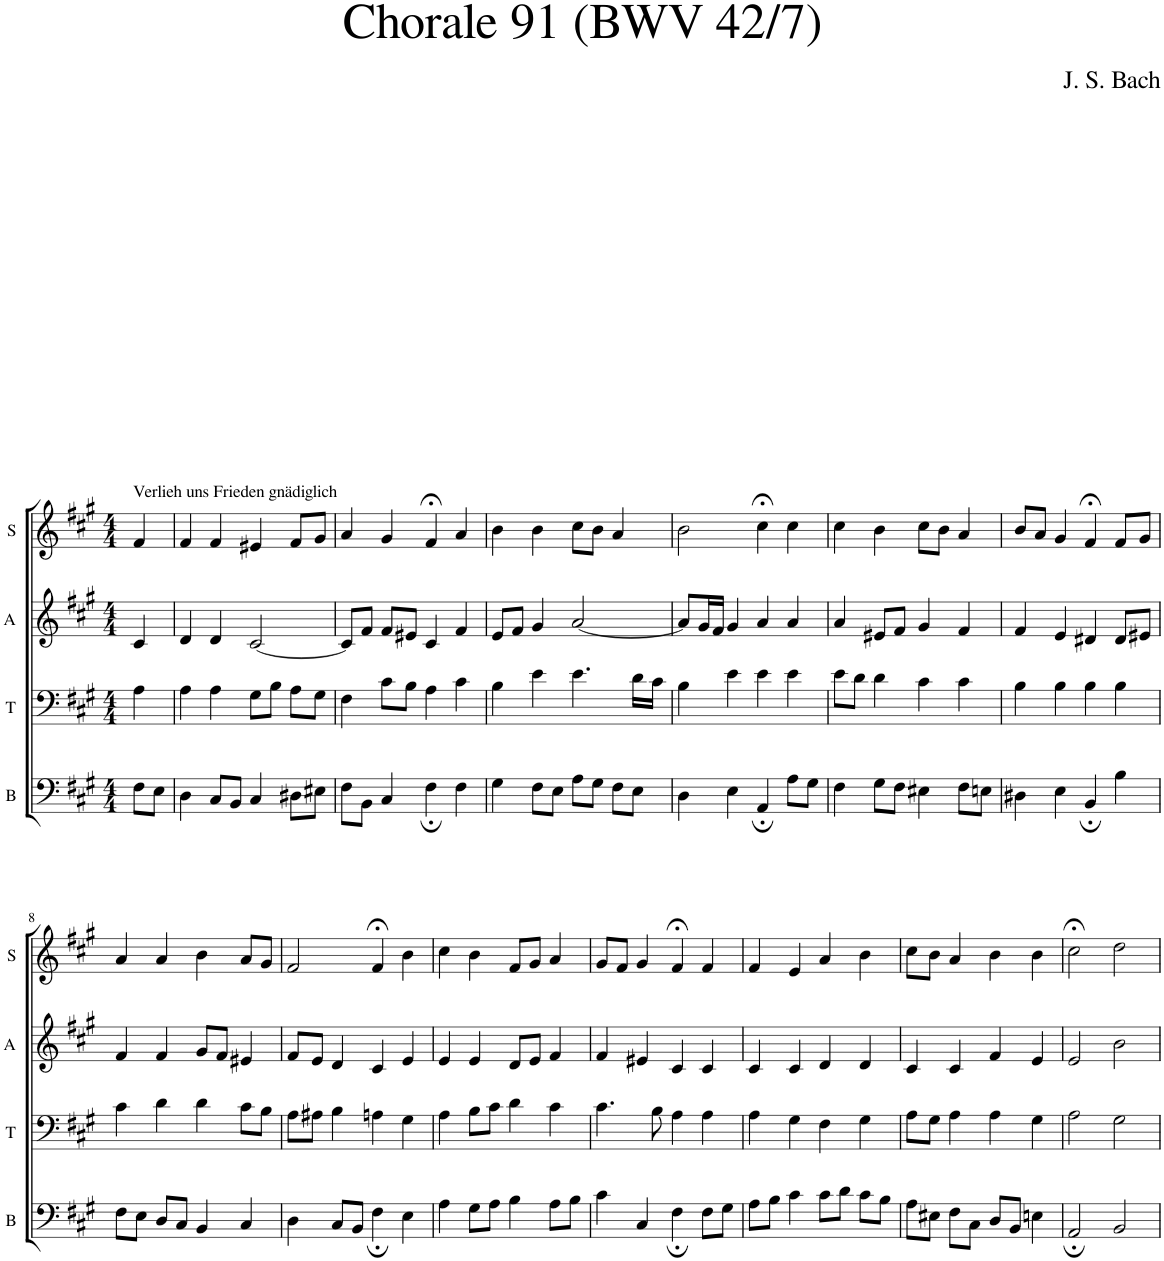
**kern	**kern	**kern	**kern
*part4	*part3	*part2	*part1
*staff4	*staff3	*staff2	*staff1
*I"B	*I"T	*I"A	*I"S
*I'B	*I'T	*I'A	*I'S
*clefF4	*clefF4	*clefG2	*clefG2
*k[f#c#g#]	*k[f#c#g#]	*k[f#c#g#]	*k[f#c#g#]
*M4/4	*M4/4	*M4/4	*M4/4
=1	=1	=1	=1
!	!	!	!LO:TX:a:t=Verlieh uns Frieden gnädiglich
8F#\L	4A\	4c#/	4f#/
8E\J	.	.	.
=2	=2	=2	=2
4D\	4A\	4d/	4f#/
8C#/L	4A\	4d/	4f#/
8BB/J	.	.	.
4C#/	8G#\L	[2c#/	4e#X/
.	8B\J	.	.
8D#X\L	8A\L	.	8f#/L
8E#X\J	8G#\J	.	8g#/J
=3	=3	=3	=3
8F#\L	4F#\	8c#/L]	4a/
8BB\J	.	8f#/J	.
4C#/	8c#\L	8f#/L	4g#/
.	8B\J	8e#X/J	.
4F#;\	4A\	4c#/	4f#;</
4F#\	4c#\	4f#/	4a/
=4	=4	=4	=4
4G#\	4B\	8e/L	4b\
.	.	8f#/J	.
8F#\L	4e\	4g#/	4b\
8E\J	.	.	.
8A\L	4.e\	[2a/	8cc#\L
8G#\J	.	.	8b\J
8F#\L	.	.	4a/
8E\J	16d\LL	.	.
.	16c#\JJ	.	.
=5	=5	=5	=5
4D\	4B\	8a/L]	2b\
.	.	16g#/L	.
.	.	16f#/JJ	.
4E\	4e\	4g#/	.
4AA;/	4e\	4a/	4cc#;<\
8A\L	4e\	4a/	4cc#\
8G#\J	.	.	.
=6	=6	=6	=6
4F#\	8e\L	4a/	4cc#\
.	8d\J	.	.
8G#\L	4d\	8e#X/L	4b\
8F#\J	.	8f#/J	.
4E#X\	4c#\	4g#/	8cc#\L
.	.	.	8b\J
8F#\L	4c#\	4f#/	4a/
8En\J	.	.	.
=7	=7	=7	=7
4D#X\	4B\	4f#/	8b/L
.	.	.	8a/J
4E\	4B\	4e/	4g#/
4BB;/	4B\	4d#X/	4f#;</
4B\	4B\	8d#/L	8f#/L
.	.	8e#X/J	8g#/J
!!LO:LB:g=z
=8	=8	=8	=8
8F#\L	4c#\	4f#/	4a/
8E\J	.	.	.
8D/L	4d\	4f#/	4a/
8C#/J	.	.	.
4BB/	4d\	8g#/L	4b\
.	.	8f#/J	.
4C#/	8c#\L	4e#X/	8a/L
.	8B\J	.	8g#/J
=9	=9	=9	=9
4D\	8A\L	8f#/L	2f#/
.	8A#X\J	8e/J	.
8C#/L	4B\	4d/	.
8BB/J	.	.	.
4F#;\	4An\	4c#/	4f#;</
4E\	4G#\	4e/	4b\
=10	=10	=10	=10
4A\	4A\	4e/	4cc#\
8G#\L	8B\L	4e/	4b\
8A\J	8c#\J	.	.
4B\	4d\	8d/L	8f#/L
.	.	8e/J	8g#/J
8A\L	4c#\	4f#/	4a/
8B\J	.	.	.
=11	=11	=11	=11
4c#\	4.c#\	4f#/	8g#/L
.	.	.	8f#/J
4C#/	.	4e#X/	4g#/
.	8B\	.	.
4F#;\	4A\	4c#/	4f#;</
8F#\L	4A\	4c#/	4f#/
8G#\J	.	.	.
=12	=12	=12	=12
8A\L	4A\	4c#/	4f#/
8B\J	.	.	.
4c#\	4G#\	4c#/	4e/
8c#\L	4F#\	4d/	4a/
8d\J	.	.	.
8c#\L	4G#\	4d/	4b\
8B\J	.	.	.
=13	=13	=13	=13
8A\L	8A\L	4c#/	8cc#\L
8E#X\J	8G#\J	.	8b\J
8F#\L	4A\	4c#/	4a/
8C#\J	.	.	.
8D/L	4A\	4f#/	4b\
8BB/J	.	.	.
4En\	4G#\	4e/	4b\
=14	=14	=14	=14
2AA;/	2A\	2e/	2cc#;<\
2BB/	2G#\	2b\	2dd\
=	=	=	=
*-	*-	*-	*-
